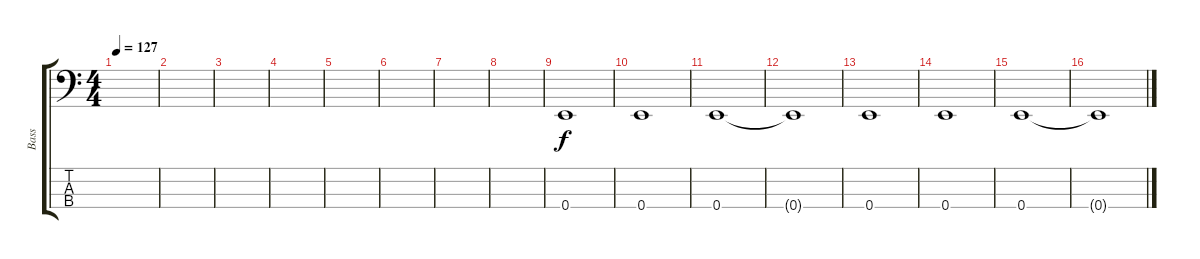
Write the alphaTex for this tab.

\track ("Bass" "Bass") {instrument electricbassfinger}
\staff {score tabs}
\tuning (G2 D2 A1 E1) {hide}
\ts (4 4)
\tempo 127
\clef f4
\ks c
|
|
|
|
|
|
|
|
0.4.1 |
0.4.1 |
0.4.1 |
0.4{t}.1 |
0.4.1 |
0.4.1 |
0.4.1 |
0.4{t}.1
